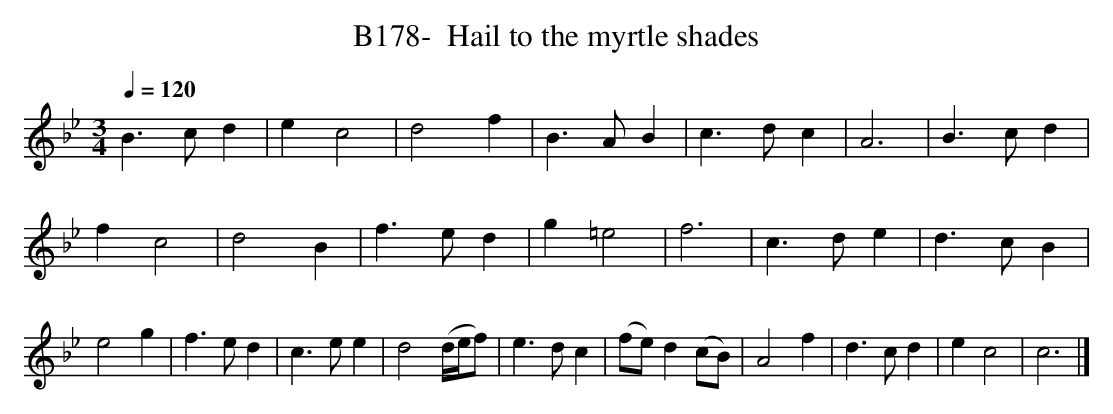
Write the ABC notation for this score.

X:1
T:B178-  Hail to the myrtle shades
Q:1/4=120
L:1/4
M:3/4
K:Bb
B3/2c/2d|ec2|d2f|B3/2A/2B|c3/2d/2c|A3|B3/2c/2d|fc2|\
d2B|f3/2e/2d|g=e2|f3|c3/2d/2e|d3/2c/2B|e2g|f3/2e/2d|\
c3/2e/2e|d2(d/4e/4f/2)|e3/2d/2c|(f/2e/2)d(c/2B/2)|\
A2f|d3/2c/2d|ec2|c3|]
